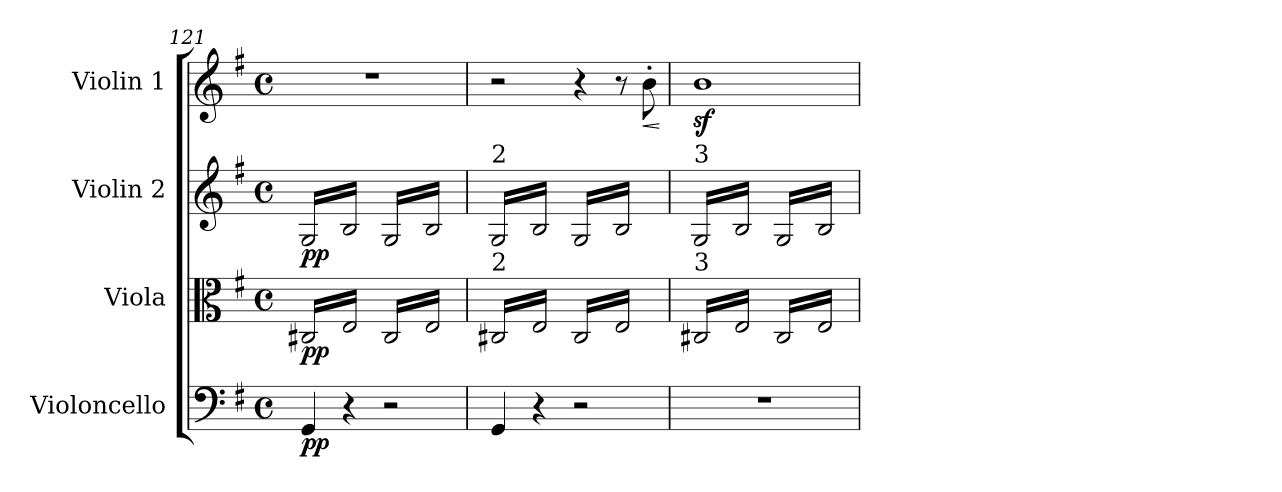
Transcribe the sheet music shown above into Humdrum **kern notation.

**kern	**dynam	**kern	**dynam	**kern	**dynam	**kern	**dynam
*part4	*part4	*part3	*part3	*part2	*part2	*part1	*part1
*staff4	*staff4	*staff3	*staff3	*staff2	*staff2	*staff1	*staff1
*I"Violoncello	*	*I"Viola	*	*I"Violin 2	*	*I"Violin 1	*
*I'Vc	*	*I'Vla	*	*I'Vln	*	*I'Vln	*
*clefF4	*	*clefC3	*	*clefG2	*	*clefG2	*
*k[f#]	*	*k[f#]	*	*k[f#]	*	*k[f#]	*
*M4/4	*	*M4/4	*	*M4/4	*	*M4/4	*
*met(c)	*	*met(c)	*	*met(c)	*	*met(c)	*
=121	=121	=121	=121	=121	=121	=121	=121
!	!	!	!	!LO:TX:a:t=1	!	!	!
!	!	!LO:TX:a:t=1	!	!	!	!	!
!	!LO:DY:b	!	!LO:DY:b	!	!LO:DY:b	!	!
*	*	*tremolo	*	*	*	*	*
*	*	*	*	*tremolo	*	*	*
4GG/	pp	(16C#X/LL	pp	(16G/LL	pp	1r	.
.	.	16E/	.	16B/	.	.	.
.	.	16C#X/	.	16G/	.	.	.
.	.	16E/	.	16B/	.	.	.
4r	.	16C#X/	.	16G/	.	.	.
.	.	16E/	.	16B/	.	.	.
.	.	16C#X/	.	16G/	.	.	.
.	.	16E/JJ	.	16B/JJ	.	.	.
2r	.	16C#/LL	.	16G/LL	.	.	.
.	.	16E/	.	16B/	.	.	.
.	.	16C#/	.	16G/	.	.	.
.	.	16E/	.	16B/	.	.	.
.	.	16C#/	.	16G/	.	.	.
.	.	16E/	.	16B/	.	.	.
.	.	16C#/	.	16G/	.	.	.
.	.	16E/JJ	.	16B/JJ	.	.	.
=122	=122	=122	=122	=122	=122	=122	=122
!	!	!	!	!LO:TX:a:t=2	!	!	!
!	!	!LO:TX:a:t=2	!	!	!	!	!
4GG/	.	16C#X/LL	.	16G/LL	.	2r	.
.	.	16E/	.	16B/	.	.	.
.	.	16C#X/	.	16G/	.	.	.
.	.	16E/	.	16B/	.	.	.
4r	.	16C#X/	.	16G/	.	.	.
.	.	16E/	.	16B/	.	.	.
.	.	16C#X/	.	16G/	.	.	.
.	.	16E/JJ	.	16B/JJ	.	.	.
2r	.	16C#/LL	.	16G/LL	.	4r	.
.	.	16E/)	.	16B/)	.	.	.
.	.	16C#/	.	16G/	.	.	.
.	.	16E/)	.	16B/)	.	.	.
.	.	16C#/	.	16G/	.	8r	.
.	.	16E/)	.	16B/)	.	.	.
!	!	!	!	!	!	!	!LO:HP:b
.	.	16C#/	.	16G/	.	8b'\	<
.	.	16E/)JJ	.	16B/)JJ	.	.	.
.	.	.	.	.	.	.	[
=123	=123	=123	=123	=123	=123	=123	=123
!	!	!	!	!LO:TX:a:t=3	!	!	!
!	!	!LO:TX:a:t=3	!	!	!	!	!
1r	.	16C#X/LL	.	16G/LL	.	1bz<	.
.	.	16E/	.	16B/	.	.	.
.	.	16C#X/	.	16G/	.	.	.
.	.	16E/	.	16B/	.	.	.
.	.	16C#X/	.	16G/	.	.	.
.	.	16E/	.	16B/	.	.	.
.	.	16C#X/	.	16G/	.	.	.
.	.	16E/JJ	.	16B/JJ	.	.	.
.	.	16C#/LL	.	16G/LL	.	.	.
.	.	16E/	.	16B/	.	.	.
.	.	16C#/	.	16G/	.	.	.
.	.	16E/	.	16B/	.	.	.
.	.	16C#/	.	16G/	.	.	.
.	.	16E/	.	16B/	.	.	.
.	.	16C#/	.	16G/	.	.	.
.	.	16E/JJ	.	16B/JJ	.	.	.
*	*	*	*	*Xtremolo	*	*	*
*	*	*Xtremolo	*	*	*	*	*
.	.	.	.	.	.	.	.
.	.	.	.	.	.	.	.
.	.	.	.	.	.	.	.
.	.	.	.	.	.	.	.
=	=	=	=	=	=	=	=
*-	*-	*-	*-	*-	*-	*-	*-
